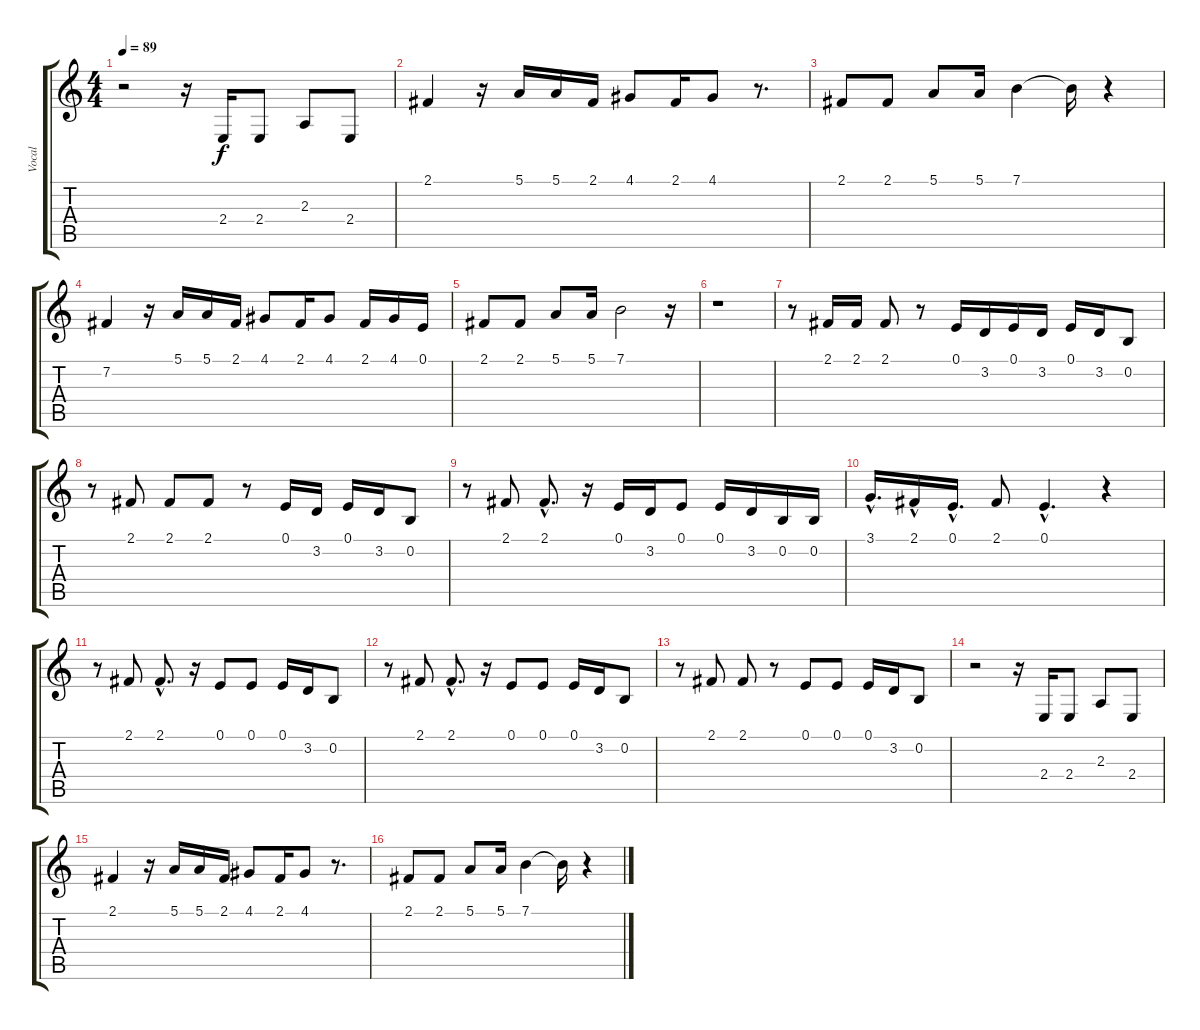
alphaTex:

\track ("Vocal" "Vocal") {instrument synthvoice}
\staff {score tabs}
\tuning (E4 B3 G3 D3 A2 E2) {hide}
\ts (4 4)
\tempo 89
\clef g2
\ks c
r.2{dy f} r.16 2.4.16 2.4.8 2.3.8 2.4.8 |
2.1.4 r.16 5.1.16 5.1.16 2.1.16 4.1.8 2.1.16 4.1.8 r.8{d} |
2.1.8 2.1.8 5.1.8 5.1.16 7.1.4 7.1{t}.16 r.4 |
7.2.4 r.16 5.1.16 5.1.16 2.1.16 4.1.8 2.1.16 4.1.8 2.1.16 4.1.16 0.1.16 |
2.1.8 2.1.8 5.1.8 5.1.16 7.1.2 r.16 |
r.1 |
r.8 2.1.16 2.1.16 2.1.8 r.8 0.1.16 3.2.16 0.1.16 3.2.16 0.1.16 3.2.16 0.2.8 |
r.8 2.1.8 2.1.8 2.1.8 r.8 0.1.16 3.2.16 0.1.16 3.2.16 0.2.8 |
r.8 2.1.8 2.1{hac}.8{d} r.16 0.1.16 3.2.16 0.1.8 0.1.16 3.2.16 0.2.16 0.2.16 |
3.1{hac}.16{d} 2.1{hac}.16 0.1{hac}.16{d} 2.1.8 0.1{hac}.4{d} r.4 |
r.8 2.1.8 2.1{hac}.8{d} r.16 0.1.8 0.1.8 0.1.16 3.2.16 0.2.8 |
r.8 2.1.8 2.1{hac}.8{d} r.16 0.1.8 0.1.8 0.1.16 3.2.16 0.2.8 |
r.8 2.1.8 2.1.8 r.8 0.1.8 0.1.8 0.1.16 3.2.16 0.2.8 |
r.2 r.16 2.4.16 2.4.8 2.3.8 2.4.8 |
2.1.4 r.16 5.1.16 5.1.16 2.1.16 4.1.8 2.1.16 4.1.8 r.8{d} |
2.1.8 2.1.8 5.1.8 5.1.16 7.1.4 7.1{t}.16 r.4
